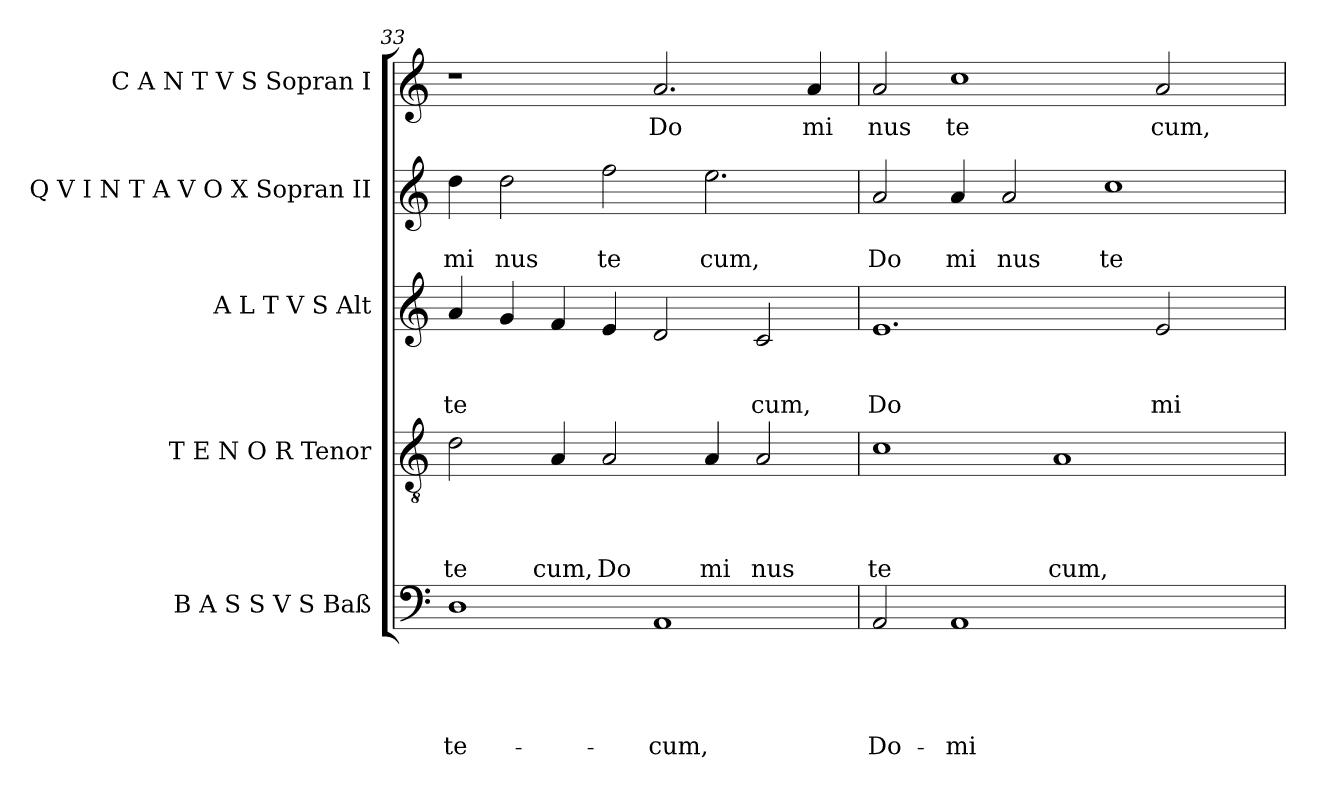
**kern	**text	**text	**text	**text	**text	**kern	**text	**text	**text	**text	**kern	**text	**text	**text	**kern	**text	**text	**kern	**text
*part5	*part5	*part5	*part5	*part5	*part5	*part4	*part4	*part4	*part4	*part4	*part3	*part3	*part3	*part3	*part2	*part2	*part2	*part1	*part1
*staff5	*staff5	*staff5	*staff5	*staff5	*staff5	*staff4	*staff4	*staff4	*staff4	*staff4	*staff3	*staff3	*staff3	*staff3	*staff2	*staff2	*staff2	*staff1	*staff1
*I"B A S S V S Baß	*	*	*	*	*	*I"T E N O R Tenor	*	*	*	*	*I"A L T V S Alt	*	*	*	*I"Q V I N T A V O X Sopran II	*	*	*I"C A N T V S Sopran I	*
*clefF4	*	*	*	*	*	*clefGv2	*	*	*	*	*clefG2	*	*	*	*clefG2	*	*	*clefG2	*
*k[]	*	*	*	*	*	*k[]	*	*	*	*	*k[]	*	*	*	*k[]	*	*	*k[]	*
*C:	*	*	*	*	*	*C:	*	*	*	*	*C:	*	*	*	*C:	*	*	*C:	*
=33	=33	=33	=33	=33	=33	=33	=33	=33	=33	=33	=33	=33	=33	=33	=33	=33	=33	=33	=33
!	!	!	!	!	!LO:LY:b	!	!	!	!	!LO:LY:b	!	!	!	!LO:LY:b	!	!	!LO:LY:b	!	!
1D	.	.	.	.	te-	2d\	.	.	.	te	4a/	.	.	te	4dd\	.	mi	1r	.
!	!	!	!	!	!	!	!	!	!	!	!	!	!	!	!	!	!LO:LY:b	!	!
.	.	.	.	.	.	.	.	.	.	.	4g/	.	.	.	2dd\	.	nus	.	.
!	!	!	!	!	!	!	!	!	!	!LO:LY:b	!	!	!	!	!	!	!	!	!
.	.	.	.	.	.	4A/	.	.	.	cum,	4f/	.	.	.	.	.	.	.	.
!	!	!	!	!	!	!	!	!	!	!LO:LY:b	!	!	!	!	!	!	!LO:LY:b	!	!
.	.	.	.	.	.	2A/	.	.	.	Do	4e/	.	.	.	2ff\	.	te	.	.
!	!	!	!	!	!LO:LY:b	!	!	!	!	!	!	!	!	!	!	!	!	!	!LO:LY:b
1AA	.	.	.	.	-cum,	.	.	.	.	.	2d/	.	.	.	.	.	.	2.a/	Do
!	!	!	!	!	!	!	!	!	!	!LO:LY:b	!	!	!	!	!	!	!LO:LY:b	!	!
.	.	.	.	.	.	4A/	.	.	.	mi	.	.	.	.	2.ee\	.	cum,	.	.
!	!	!	!	!	!	!	!	!	!	!LO:LY:b	!	!	!	!LO:LY:b	!	!	!	!	!
.	.	.	.	.	.	2A/	.	.	.	nus	2c/	.	.	cum,	.	.	.	.	.
!	!	!	!	!	!	!	!	!	!	!	!	!	!	!	!	!	!	!	!LO:LY:b
.	.	.	.	.	.	.	.	.	.	.	.	.	.	.	.	.	.	4a/	mi
=34	=34	=34	=34	=34	=34	=34	=34	=34	=34	=34	=34	=34	=34	=34	=34	=34	=34	=34	=34
!	!	!	!	!	!LO:LY:b	!	!	!	!	!LO:LY:b	!	!	!	!LO:LY:b	!	!	!LO:LY:b	!	!LO:LY:b
2AA/	.	.	.	.	Do-	1c	.	.	.	te	1.e	.	.	Do	2a/	.	Do	2a/	nus
!	!	!	!	!	!LO:LY:b	!	!	!	!	!	!	!	!	!	!	!	!LO:LY:b	!	!LO:LY:b
1AA	.	.	.	.	-mi-	.	.	.	.	.	.	.	.	.	4a/	.	mi	1cc	te
!	!	!	!	!	!	!	!	!	!	!	!	!	!	!	!	!	!LO:LY:b	!	!
.	.	.	.	.	.	.	.	.	.	.	.	.	.	.	2a/	.	nus	.	.
!	!	!	!	!	!	!	!	!	!	!LO:LY:b	!	!	!	!	!	!	!	!	!
.	.	.	.	.	.	1A	.	.	.	cum,	.	.	.	.	.	.	.	.	.
!	!	!	!	!	!	!	!	!	!	!	!	!	!	!	!	!	!LO:LY:b	!	!
.	.	.	.	.	.	.	.	.	.	.	.	.	.	.	1cc	.	te	.	.
!	!	!	!	!	!	!	!	!	!	!	!	!	!	!LO:LY:b	!	!	!	!	!LO:LY:b
2.ryy	.	.	.	.	.	.	.	.	.	.	2e/	.	.	mi	.	.	.	2a/	cum,
.	.	.	.	.	.	4ryy	.	.	.	.	4ryy	.	.	.	.	.	.	4ryy	.
=	=	=	=	=	=	=	=	=	=	=	=	=	=	=	=	=	=	=	=
*-	*-	*-	*-	*-	*-	*-	*-	*-	*-	*-	*-	*-	*-	*-	*-	*-	*-	*-	*-
